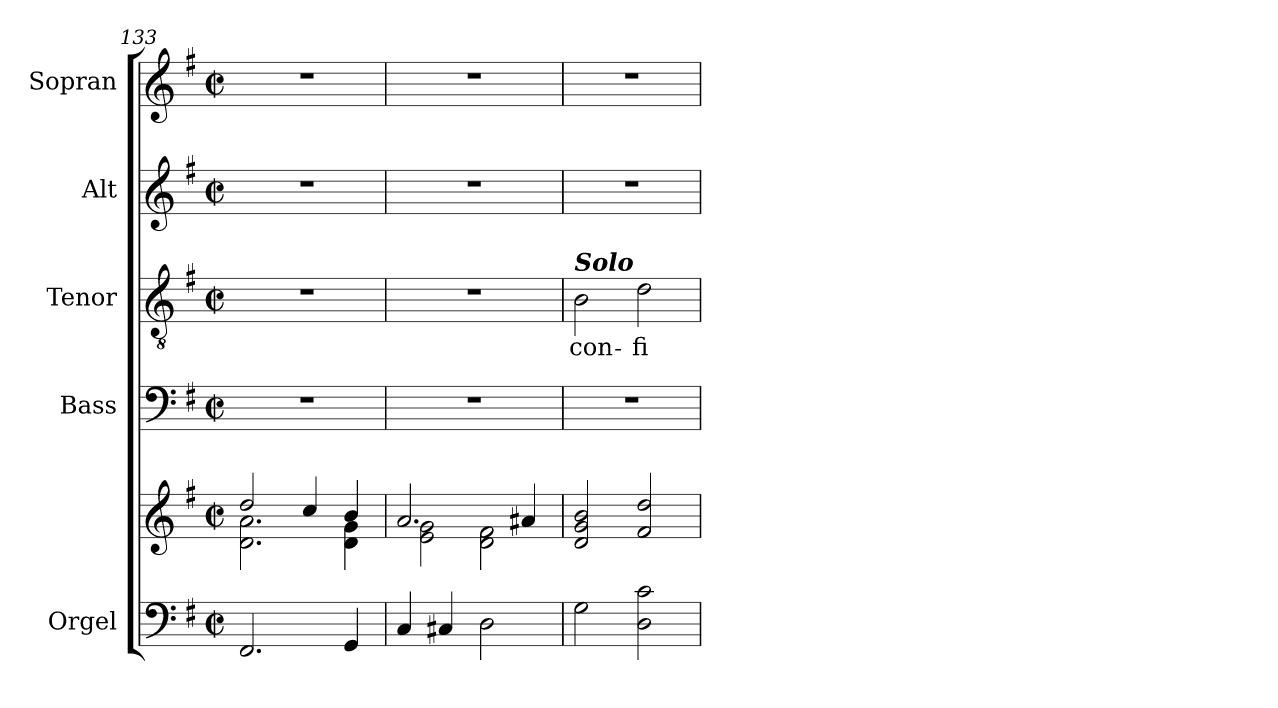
**kern	**kern	**kern	**kern	**text	**kern	**kern
*part5	*part5	*part4	*part3	*part3	*part2	*part1
*staff6	*staff5	*staff4	*staff3	*staff3	*staff2	*staff1
*I"Orgel	*	*I"Bass	*I"Tenor	*	*I"Alt	*I"Sopran
*I'Org.	*	*I'B.	*I'T.	*	*I'A.	*I'S.
*clefF4	*clefG2	*clefF4	*clefGv2	*	*clefG2	*clefG2
*k[f#]	*k[f#]	*k[f#]	*k[f#]	*	*k[f#]	*k[f#]
*G:	*G:	*G:	*G:	*	*G:	*G:
*M2/2	*M2/2	*M2/2	*M2/2	*	*M2/2	*M2/2
*met(c|)	*met(c|)	*met(c|)	*met(c|)	*	*met(c|)	*met(c|)
=133	=133	=133	=133	=133	=133	=133
*	*^	*	*	*	*	*
2.FF#/	2dd/	2.d\ 2.a\	1r	1r	.	1r	1r
.	4cc/	.	.	.	.	.	.
4GG/	4b/	4d\ 4g\	.	.	.	.	.
=134	=134	=134	=134	=134	=134	=134	=134
4C/	2.a/	2e\ 2g\	1r	1r	.	1r	1r
4C#X/	.	.	.	.	.	.	.
2D\	.	2d\ 2f#\	.	.	.	.	.
.	4a#X/	.	.	.	.	.	.
*	*v	*v	*	*	*	*	*
!!LO:PB:g=z
=135	=135	=135	=135	=135	=135	=135
!	!	!	!LO:TX:a:Bi:t=Solo	!	!	!
!	!	!	!	!LO:LY:b	!	!
2G\	2d/ 2g/ 2b/	1r	2B\	con-	1r	1r
!	!	!	!	!LO:LY:b	!	!
2D\ 2c\	2f#/ 2dd/	.	2d\	-fi-	.	.
=	=	=	=	=	=	=
*-	*-	*-	*-	*-	*-	*-
